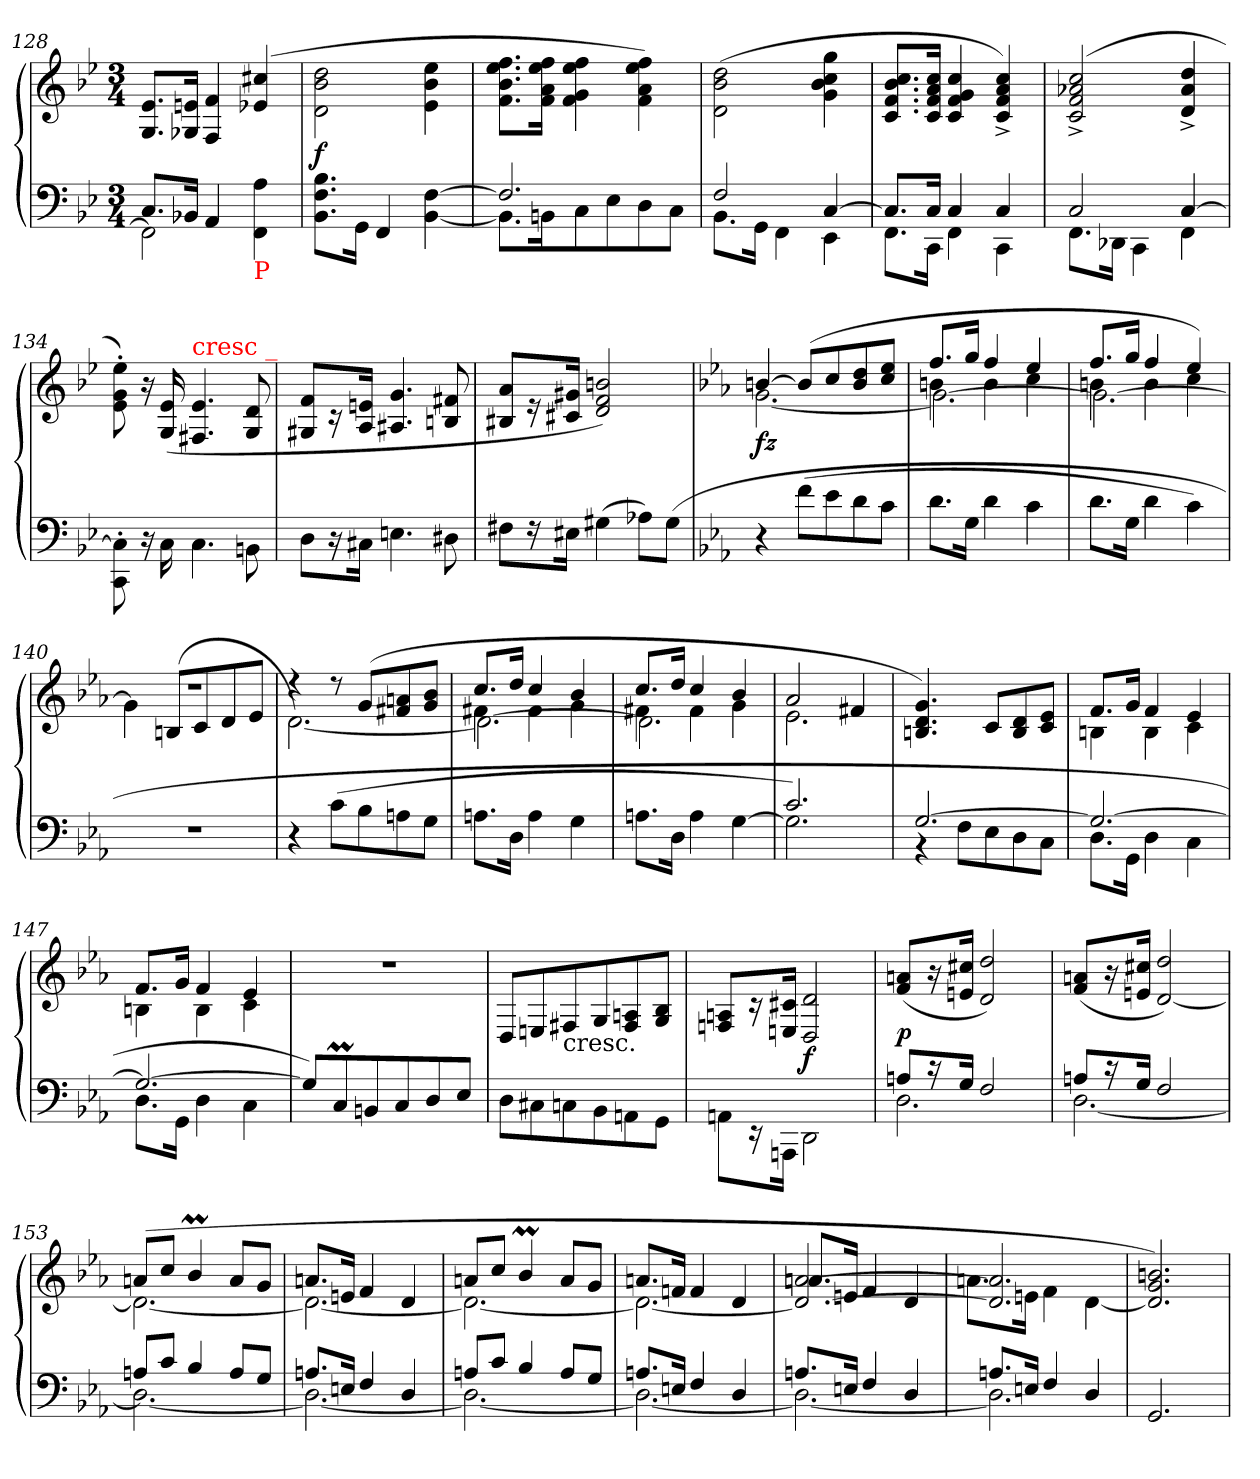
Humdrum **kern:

**kern	**kern	**dynam
*part1	*part1	*part1
*staff2	*staff1	*staff1/2
*clefF4	*clefG2	*
*k[b-e-]	*k[b-e-]	*
*M3/4	*M3/4	*
=128	=128	=128
*^	*	*
8.CL	2FF]	8.e-/ 8.G/L	.
16BB-XJk	.	16en 16G-XJk	.
4AA	.	4f/ 4F/	.
!LO:TX:b:color=red:t=P	!	!	!
4ryy	4A\ 4FF\	(>4cc#X 4e-X	.
*v	*v	*	*
=129	=129	=129
8.B-\ 8.F\ 8.BB-\L	2dd\ 2b-\ 2d\	f
16GGJk	.	.
4FF	.	.
[4F [4BB-	4ee-\ 4b-\ 4e-\	.
=130	=130	=130
*^	*	*
2.F]	8.BB-L]	8.ff 8.ee- 8.b- 8.fL	.
.	16BBnk	16ff 16ee- 16a 16fJk	.
.	8C	4ff 4ee- 4g 4f	.
.	8E-	.	.
.	8D	4ff 4ee- 4a 4f)	.
.	8CJ	.	.
=131	=131	=131	=131
2F	8.BB-L	(>2dd\ 2b-\ 2d\	.
.	16GGJk	.	.
.	4FF	.	.
[4C	4EE-	4gg 4cc 4b- 4g	.
=132	=132	=132	=132
8.CL]	8.FFL	8.cc 8.b- 8.f 8.cL	.
16CJk	16CCJk	16cc 16a 16f 16cJk	.
4C	4FF	4cc 4g 4f 4c	.
4C	4CC	4cc^< 4a^< 4f^< 4c^<)	.
=133	=133	=133	=133
2C	8.FFL	(>2cc^< 2a-X^< 2f^< 2c^<	.
.	16DD-XJk	.	.
.	4CC	.	.
[4C	4FF	4dd^< 4a-^< 4d^<	.
*v	*v	*	*
=134	=134	=134
8C]'\ 8CC'\	8ee-'\ 8g'\ 8e-'\)	.
16r	16r	.
16C\	(>16e-/ 16G/	.
!	!LO:TX:a:color=red:t=cresc _	!
4.C\	4.e- 4.F#X	.
8BBn\	8d/ 8G/	.
=135	=135	=135
8D\L	8f 8G#XL	.
16r	16r	.
16C#X\Jk	16en/ 16A/Jk	.
4.En	4.g 4.A#X	.
8D#X\	8f#X/ 8Bn/	.
=136	=136	=136
8F#XL	8a 8B#XL	.
16r	16r	.
16E#XJk	16g#X 16c#XJk	.
(>4G#X	2bn 2f 2d)	.
8A-XL)	.	.
(>8G#J	.	.
=137	=137	=137
*k[b-e-a-]	*k[b-e-a-]	*
*	*^	*
4r	[4bn	[2.g)	fz
(>8fL	(>8bL]	.	.
8e-	8cc	.	.
8d	8dd 8b	.	.
8cJ	8ee- 8ccJ	.	.
=138	=138	=138	=138
*	*	*^	*
8.dL	8.ffL	4bn	2.g\_	.
16GJk	16ggJk	.	.	.
4d	4ff	4b	.	.
4c	4ee-	4cc	.	.
=139	=139	=139	=139	=139
8.dL	8.ffL	4bn	2.g\_	.
16GJk	16ggJk	.	.	.
4d	4ff	4b	.	.
4c)	4ee-)	4cc	.	.
*	*	*v	*v	*
=140	=140	=140	=140
2.r	2.rdd	4g\]	.
.	.	(>8Bn/L	.
.	.	8c/	.
.	.	8d/	.
.	.	8e-/J	.
=141	=141	=141	=141
4r	4r	[2.d)	.
(>8cL	8r	.	.
8B-	(>8gL	.	.
8A	8an 8f#X	.	.
8GJ	8b- 8gJ	.	.
=142	=142	=142	=142
*	*	*^	*
8.AnL	8.ccL	4f#X	2.d\_	.
16DJk	16ddJk	.	.	.
4A	4cc	4f#	.	.
4G	4b-	4g	.	.
=143	=143	=143	=143	=143
8.AnL	8.ccL	4f#X	2.d\]	.
16DJk	16ddJk	.	.	.
4A	4cc	4f#	.	.
[4G	4b-	4g	.	.
*	*	*v	*v	*
=144	=144	=144	=144
*^	*	*	*
2.c)	2.G]	2a-	2.e-	.
.	.	4f#X	.	.
*	*	*v	*v	*
=145	=145	=145	=145
[2.G	4rBB	4.g 4.d 4.Bn)	.
.	(<8FL	.	.
.	8E-	8cL	.
.	8D	8d 8B	.
.	8CJ	8e- 8cJ	.
=146	=146	=146	=146
*	*	*^	*
2.G_	8.DL	8.fL	4Bn	.
.	16GGJk	16gJk	.	.
.	4D	4f	4B	.
.	4C	4e-	4c	.
=147	=147	=147	=147	=147
2.G_	8.DL	8.fL	4Bn	.
.	16GGJk	16gJk	.	.
.	4D	4f	4B	.
.	4C	4e-	4c	.
=148	=148	=148	=148	=148
!LO:TX:b:color=red:t=P	!	!	!	!
*v	*v	*	*	*
*	*v	*v	*
8G/L])	2.r	.
(>8CM	.	.
8BBn	.	.
8C	.	.
8D	.	.
8E-J	.	.
=149	=149	=149
8D\L	8D/L	.
8C#X\	8En/	.
!	!LO:TX:c:t=cresc.	!
8Cn	8F#X	.
8BB-\	8G/	.
8AAn\	8An/ 8F#/	.
8GG\J	8B-/ 8G/J	.
=150	=150	=150
8AAn\L	8An/ 8Fn/L	.
16r	16r	.
16AAAn\Jk	16c#X/ 16En/Jk	.
2DD\	2d/ 2D/)	f
=151	=151	=151
*^	*	*
8AnL	2.D	(>8an 8fL	p
16r	.	16r	.
16GJk	.	16cc#X 16enJk	.
2F	.	2dd 2d)	.
=152	=152	=152	=152
8AnL	[2.D	(>8an 8fL	.
16r	.	16r	.
16GJk	.	16cc#X 16enJk	.
2F	.	2dd [2d)	.
=153	=153	=153	=153
*	*	*^	*
8AnL	2.D_	(>8anL	2.d_	.
8cJ	.	8ccJ	.	.
4B-	.	4b-M	.	.
8AL	.	8aL	.	.
8GJ	.	8gJ	.	.
=154	=154	=154	=154	=154
8.AL	2.D_	8.aL	2.d_	.
16EnJk	.	16enJk	.	.
4F	.	4f	.	.
4D	.	4d	.	.
=155	=155	=155	=155	=155
8AnL	2.D_	8anL	2.d_	.
8cJ	.	8ccJ	.	.
4B-	.	4b-M	.	.
8AL	.	8aL	.	.
8GJ	.	8gJ	.	.
=156	=156	=156	=156	=156
8.AnL	2.D_	8.anL	2.d_	.
16EnJk	.	16fnJk	.	.
4F	.	4f	.	.
4D	.	4d	.	.
=157	=157	=157	=157	=157
8.AnL	2.D_	[2.an 2.d_	8.anL	.
16EnJk	.	.	16en/Jk	.
4F	.	.	4f/	.
4D	.	.	4d/	.
=158	=158	=158	=158	=158
8.AnL	2.D]	2.a] 2.d]	8.anL	.
16EnJk	.	.	16en\Jk	.
4F	.	.	4f\	.
4D	.	.	[4d\	.
*v	*v	*	*	*
*	*v	*v	*
=159	=159	=159
2.GG	2.bn 2.g 2.d])	.
=	=	=
*-	*-	*-
